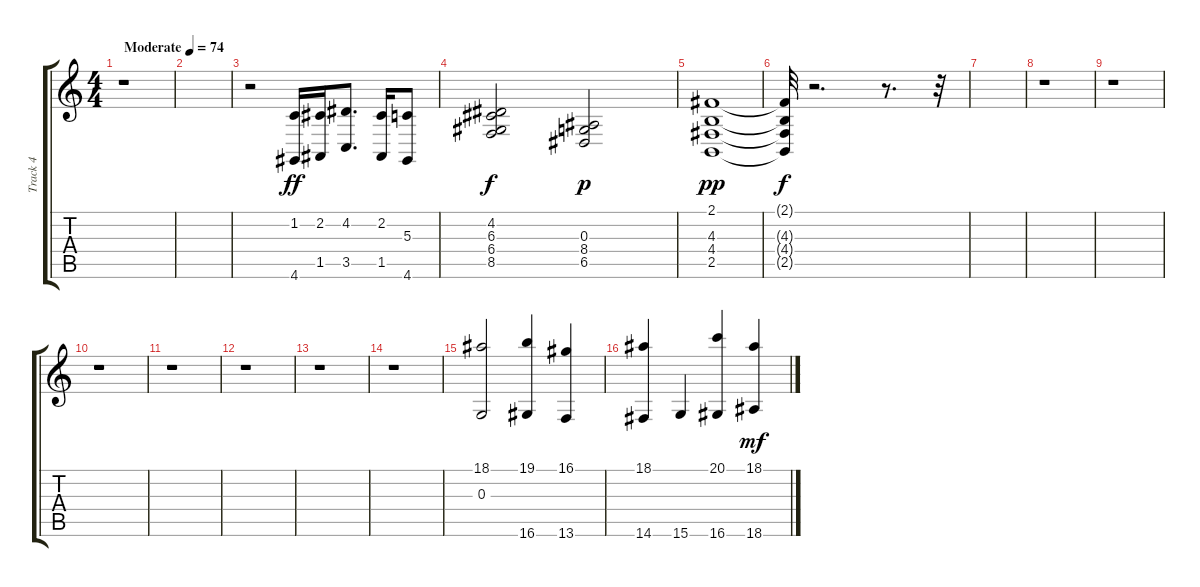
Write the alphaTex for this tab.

\track ("Track 4" "Track 4") {instrument stringensemble1}
\staff {score tabs}
\tuning (E4 B3 G3 D3 A2 E2) {hide}
\ts (4 4)
\tempo (74 "Moderate")
\clef g2
\ks c
r.1{dy ff instrument stringensemble1} |
|
r.2 (1.2 4.6).16 (2.2 1.5).16 (4.2 3.5).8{d} (2.2 1.5).16 (5.3 4.6).8 |
(4.2 6.3 6.4 8.5).2{dy f} (0.3 8.4 6.5).2{dy p} |
(2.1 4.3 4.4 2.5).1{dy pp volume 10 balance 1} |
(2.1{t} 4.3{t} 4.4{t} 2.5{t}).32{dy f} r.2{d} r.8{d} r.32 |
|
r.1 |
r.1 |
r.1 |
r.1 |
r.1 |
r.1 |
r.1 |
(18.1 0.3).2{volume 6 balance 5} (19.1 16.6).4 (16.1 13.6).4 |
(18.1 14.6).4 15.6.4 (20.1 16.6).4 (18.1 18.6).4{dy mf}
